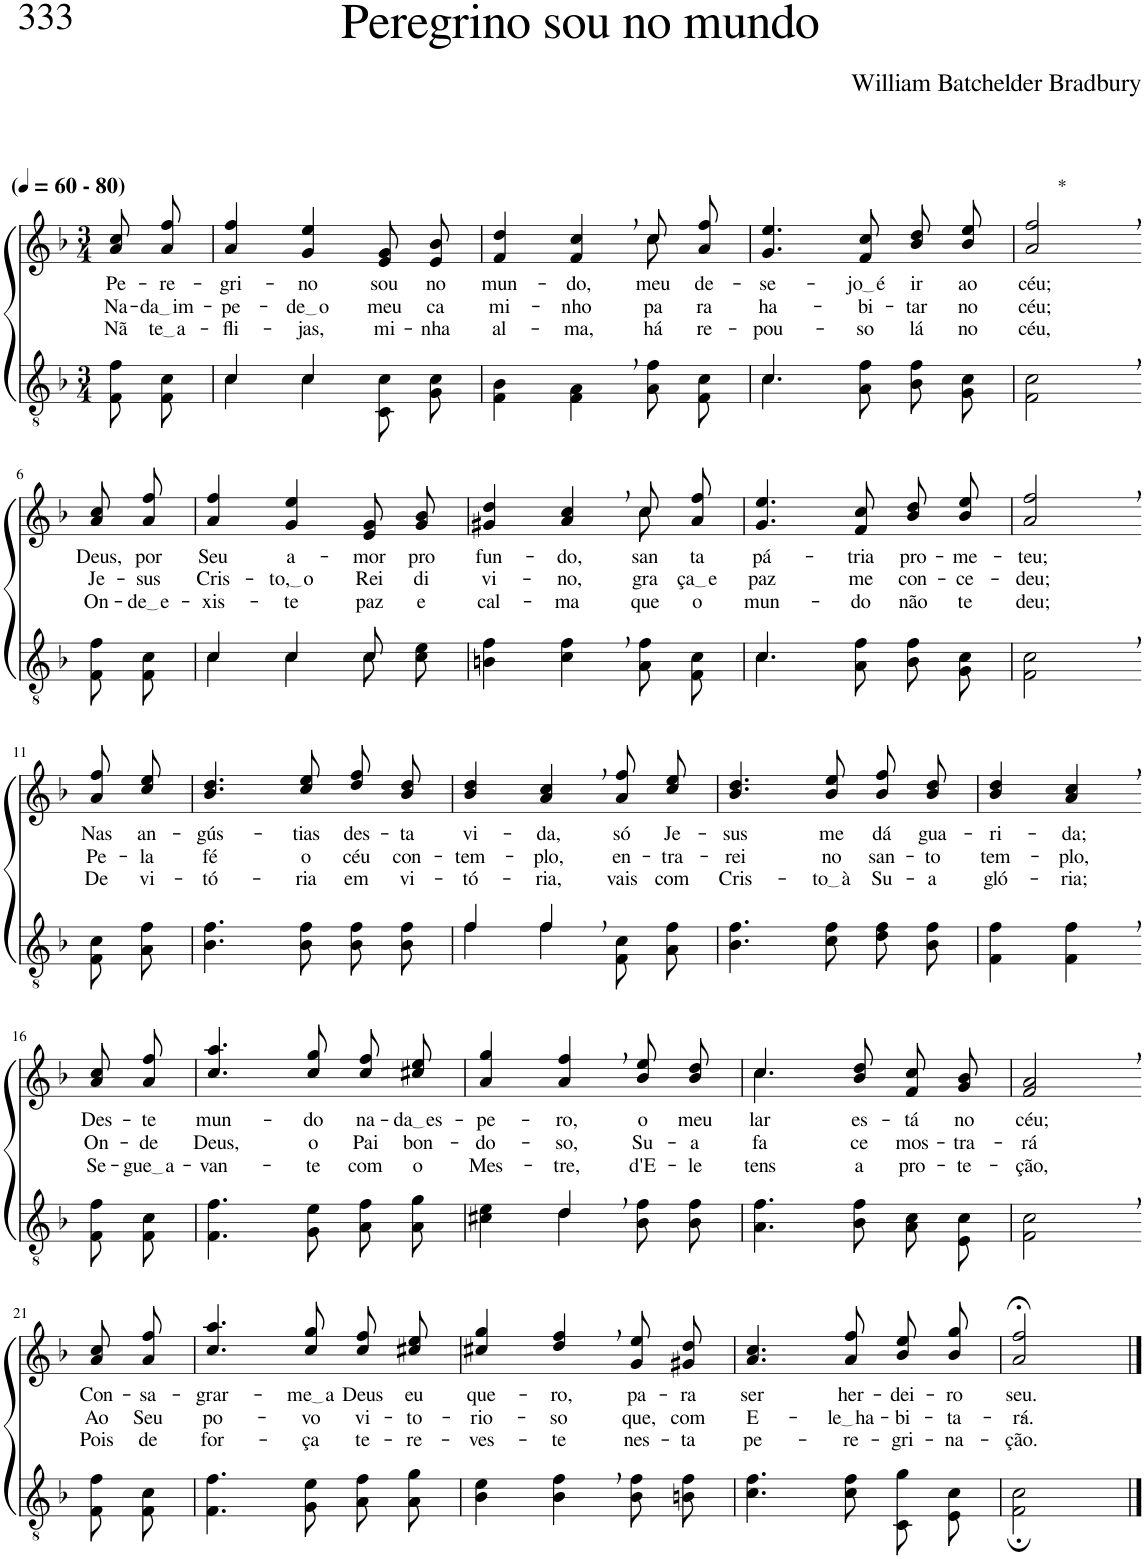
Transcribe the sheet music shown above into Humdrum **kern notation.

**kern	**kern	**text	**text	**text
*part2	*part1	*part1	*part1	*part1
*staff2	*staff1	*staff1	*staff1	*staff1
*I"Parte III e IV	*I"Parte I e II	*	*	*
*clefGv2	*clefG2	*	*	*
*Trd3c5	*Trd3c5	*	*	*
*k[b-]	*k[b-]	*	*	*
*M3/4	*M3/4	*	*	*
*MM60	*MM60	*	*	*
=1	=1	=1	=1	=1
!	!LO:TX:a:B:t=(	!	!	!
!	!LO:TX:a:B:t=- 80)	!	!	!
!	!	!LO:LY:b	!LO:LY:b	!LO:LY:b
8F/ 8f/L	8a\ 8cc\L	Pe-	Na-	Nã
!	!	!LO:LY:b	!LO:LY:b	!LO:LY:b
8F/ 8c/J	8a\ 8ff\J	-re-	da im	te a
=2	=2	=2	=2	=2
*^	*	*	*	*
!	!	!	!LO:LY:b	!LO:LY:b	!LO:LY:b
4c/	4c\	4a/ 4ff/	-gri-	-pe-	-fli-
!	!	!	!LO:LY:b	!LO:LY:b	!LO:LY:b
4c/	4c\	4g/ 4ee/	-no	de o	-jas,
!	!	!	!LO:LY:b	!LO:LY:b	!LO:LY:b
4ryy	8C/ 8c/L	8e/ 8g/L	sou	meu	mi-
!	!	!	!LO:LY:b	!LO:LY:b	!LO:LY:b
.	8G/ 8c/J	8e/ 8b-/J	no	ca-	-nha
=3	=3	=3	=3	=3	=3
*	*	*^	*	*	*
!	!	!	!	!LO:LY:b	!LO:LY:b	!LO:LY:b
*v	*v	*	*	*	*	*
4F\ 4B-\	2ryy	4f/ 4dd/	mun-	-mi-	al-
!	!	!	!LO:LY:b	!LO:LY:b	!LO:LY:b
4F\, 4A\,	.	4f/ 4cc/	-do,	-nho	-ma,
!	!	!	!LO:LY:b	!LO:LY:b	!LO:LY:b
8A\ 8f\L	8cc\	8cc\L	meu	pa-	há
!	!	!	!LO:LY:b	!LO:LY:b	!LO:LY:b
8F\ 8c\J	8ryy	8a\ 8ff\J	de-	-ra	re-
=4	=4	=4	=4	=4	=4
*^	*	*	*	*	*
!	!	!	!	!LO:LY:b	!LO:LY:b	!LO:LY:b
*	*	*v	*v	*	*	*
4.c\	4.c/	4.g/ 4.ee/	-se-	ha-	-pou-
!	!	!	!LO:LY:b	!LO:LY:b	!LO:LY:b
8A\ 8f\	4.ryy	8f/ 8cc/	jo é	-bi-	-so
!	!	!	!LO:LY:b	!LO:LY:b	!LO:LY:b
8B-\ 8f\L	.	8b-\ 8dd\L	ir	-tar	lá
!	!	!	!LO:LY:b	!LO:LY:b	!LO:LY:b
8G\ 8c\J	.	8b-\ 8ee\J	ao	no	no
*v	*v	*	*	*	*
=5	=5	=5	=5	=5
!	!LO:TX:a:t=*	!	!	!
!	!	!LO:LY:b	!LO:LY:b	!LO:LY:b
2F\, 2c\,	2a/, 2ff/,	céu;	céu;	céu,
!!LO:LB:g=z
=6-	=6-	=6-	=6-	=6-
!	!	!LO:LY:b	!LO:LY:b	!LO:LY:b
8F/ 8f/L	8a\ 8cc\L	Deus,	Je-	On-
!	!	!LO:LY:b	!LO:LY:b	!LO:LY:b
8F/ 8c/J	8a\ 8ff\J	por	-sus	de e
=7	=7	=7	=7	=7
*^	*	*	*	*
!	!	!	!LO:LY:b	!LO:LY:b	!LO:LY:b
4c\	4c/	4a/ 4ff/	Seu	Cris-	-xis-
!	!	!	!LO:LY:b	!LO:LY:b	!LO:LY:b
4c\	4c/	4g/ 4ee/	a-	to, o	-te
!	!	!	!LO:LY:b	!LO:LY:b	!LO:LY:b
8c\L	8c/	8e/ 8g/L	-mor	Rei	paz
!	!	!	!LO:LY:b	!LO:LY:b	!LO:LY:b
8c\ 8e\J	8ryy	8g/ 8b-/J	pro-	di-	e
=8	=8	=8	=8	=8	=8
*	*	*^	*	*	*
!	!	!	!	!LO:LY:b	!LO:LY:b	!LO:LY:b
*v	*v	*	*	*	*	*
4Bn\ 4f\	2ryy	4g#X/ 4dd/	-fun-	-vi-	cal-
!	!	!	!LO:LY:b	!LO:LY:b	!LO:LY:b
4c\, 4f\,	.	4a/ 4cc/	-do,	-no,	-ma
!	!	!	!LO:LY:b	!LO:LY:b	!LO:LY:b
8A\ 8f\L	8cc\	8cc\L	san-	gra-	que
!	!	!	!LO:LY:b	!LO:LY:b	!LO:LY:b
8F\ 8c\J	8ryy	8a\ 8ff\J	-ta	ça e	o
=9	=9	=9	=9	=9	=9
*^	*	*	*	*	*
!	!	!	!	!LO:LY:b	!LO:LY:b	!LO:LY:b
*	*	*v	*v	*	*	*
4.c/	4.c\	4.g/ 4.ee/	pá-	paz	mun-
!	!	!	!LO:LY:b	!LO:LY:b	!LO:LY:b
4.ryy	8A\ 8f\	8f/ 8cc/	-tria	me	-do
!	!	!	!LO:LY:b	!LO:LY:b	!LO:LY:b
.	8B-\ 8f\L	8b-\ 8dd\L	pro-	con-	não
!	!	!	!LO:LY:b	!LO:LY:b	!LO:LY:b
.	8G\ 8c\J	8b-\ 8ee\J	-me-	-ce-	te
=10	=10	=10	=10	=10	=10
!	!	!	!LO:LY:b	!LO:LY:b	!LO:LY:b
*v	*v	*	*	*	*
2F\, 2c\,	2a/, 2ff/,	-teu;	-deu;	deu;
!!LO:LB:g=z
=11-	=11-	=11-	=11-	=11-
!	!	!LO:LY:b	!LO:LY:b	!LO:LY:b
8F\ 8c\L	8a\ 8ff\L	Nas	Pe-	De
!	!	!LO:LY:b	!LO:LY:b	!LO:LY:b
8A\ 8f\J	8cc\ 8ee\J	an-	-la	vi-
=12	=12	=12	=12	=12
!	!	!LO:LY:b	!LO:LY:b	!LO:LY:b
4.B-\ 4.f\	4.b-/ 4.dd/	-gús-	fé	-tó-
!	!	!LO:LY:b	!LO:LY:b	!LO:LY:b
8B-\ 8f\	8cc/ 8ee/	-tias	o	-ria
!	!	!LO:LY:b	!LO:LY:b	!LO:LY:b
8B-\ 8f\L	8dd\ 8ff\L	des-	céu	em
!	!	!LO:LY:b	!LO:LY:b	!LO:LY:b
8B-\ 8f\J	8b-\ 8dd\J	-ta	con-	vi-
=13	=13	=13	=13	=13
*^	*	*	*	*
!	!	!	!LO:LY:b	!LO:LY:b	!LO:LY:b
4f/	4f\	4b-/ 4dd/	vi-	-tem-	-tó-
!	!	!	!LO:LY:b	!LO:LY:b	!LO:LY:b
4f,/	4f\	4a/, 4cc/,	-da,	-plo,	-ria,
!	!	!	!LO:LY:b	!LO:LY:b	!LO:LY:b
4ryy	8F\ 8c\L	8a\ 8ff\L	só	en-	vais
!	!	!	!LO:LY:b	!LO:LY:b	!LO:LY:b
.	8A\ 8f\J	8cc\ 8ee\J	Je-	-tra-	com
=14	=14	=14	=14	=14	=14
!	!	!	!LO:LY:b	!LO:LY:b	!LO:LY:b
*v	*v	*	*	*	*
4.B-\ 4.f\	4.b-/ 4.dd/	-sus	-rei	Cris-
!	!	!LO:LY:b	!LO:LY:b	!LO:LY:b
8c\ 8f\	8b-/ 8ee/	me	no	to à
!	!	!LO:LY:b	!LO:LY:b	!LO:LY:b
8d\ 8f\L	8b-\ 8ff\L	dá	san-	Su-
!	!	!LO:LY:b	!LO:LY:b	!LO:LY:b
8B-\ 8f\J	8b-\ 8dd\J	gua-	-to	-a
=15	=15	=15	=15	=15
!	!	!LO:LY:b	!LO:LY:b	!LO:LY:b
4F\ 4f\	4b-/ 4dd/	-ri-	tem-	gló-
!	!	!LO:LY:b	!LO:LY:b	!LO:LY:b
4F\, 4f\,	4a/, 4cc/,	-da;	-plo,	-ria;
!!LO:LB:g=z
=16-	=16-	=16-	=16-	=16-
!	!	!LO:LY:b	!LO:LY:b	!LO:LY:b
8F/ 8f/L	8a\ 8cc\L	Des-	On-	Se-
!	!	!LO:LY:b	!LO:LY:b	!LO:LY:b
8F/ 8c/J	8a\ 8ff\J	-te	-de	gue a
=17	=17	=17	=17	=17
!	!	!LO:LY:b	!LO:LY:b	!LO:LY:b
4.F\ 4.f\	4.cc/ 4.aa/	mun-	Deus,	-van-
!	!	!LO:LY:b	!LO:LY:b	!LO:LY:b
8G\ 8e\	8cc/ 8gg/	-do	o	-te
!	!	!LO:LY:b	!LO:LY:b	!LO:LY:b
8A\ 8f\L	8cc\ 8ff\L	na-	Pai	com
!	!	!LO:LY:b	!LO:LY:b	!LO:LY:b
8A\ 8g\J	8cc#X\ 8ee\J	da es	bon-	o
=18	=18	=18	=18	=18
*^	*	*	*	*
!	!	!	!LO:LY:b	!LO:LY:b	!LO:LY:b
4ryy	4c#X\ 4e\	4a/ 4gg/	-pe-	-do-	Mes-
!	!	!	!LO:LY:b	!LO:LY:b	!LO:LY:b
4d,/	4d\	4a/, 4ff/,	-ro,	-so,	-tre,
!	!	!	!LO:LY:b	!LO:LY:b	!LO:LY:b
4ryy	8B-\ 8f\L	8b-\ 8ee\L	o	Su-	d'E-
!	!	!	!LO:LY:b	!LO:LY:b	!LO:LY:b
.	8B-\ 8f\J	8b-\ 8dd\J	meu	-a	-le
=19	=19	=19	=19	=19	=19
!	!	!	!LO:LY:b	!LO:LY:b	!LO:LY:b
*v	*v	*^	*	*	*
4.A\ 4.f\	4.cc\	4.cc/	lar	fa-	tens
!	!	!	!LO:LY:b	!LO:LY:b	!LO:LY:b
8B-\ 8f\	4.ryy	8b-/ 8dd/	es-	-ce	a
!	!	!	!LO:LY:b	!LO:LY:b	!LO:LY:b
8A\ 8c\L	.	8f/ 8cc/L	-tá	mos-	pro-
!	!	!	!LO:LY:b	!LO:LY:b	!LO:LY:b
8E\ 8c\J	.	8g/ 8b-/J	no	-tra-	-te-
=20	=20	=20	=20	=20	=20
!	!	!	!LO:LY:b	!LO:LY:b	!LO:LY:b
*	*v	*v	*	*	*
2F\, 2c\,	2f/, 2a/,	céu;	-rá	-ção,
!!LO:LB:g=z
=21-	=21-	=21-	=21-	=21-
!	!	!LO:LY:b	!LO:LY:b	!LO:LY:b
8F/ 8f/L	8a\ 8cc\L	Con-	Ao	Pois
!	!	!LO:LY:b	!LO:LY:b	!LO:LY:b
8F/ 8c/J	8a\ 8ff\J	-sa-	Seu	de
=22	=22	=22	=22	=22
!	!	!LO:LY:b	!LO:LY:b	!LO:LY:b
4.F\ 4.f\	4.cc/ 4.aa/	-grar-	po-	for-
!	!	!LO:LY:b	!LO:LY:b	!LO:LY:b
8G\ 8e\	8cc/ 8gg/	me a	-vo	-ça
!	!	!LO:LY:b	!LO:LY:b	!LO:LY:b
8A\ 8f\L	8cc\ 8ff\L	Deus	vi-	te-
!	!	!LO:LY:b	!LO:LY:b	!LO:LY:b
8A\ 8g\J	8cc#X\ 8ee\J	eu	-to-	-re-
=23	=23	=23	=23	=23
!	!	!LO:LY:b	!LO:LY:b	!LO:LY:b
4B-\ 4e\	4cc#X/ 4gg/	que-	-rio-	-ves-
!	!	!LO:LY:b	!LO:LY:b	!LO:LY:b
4B-\, 4f\,	4dd/, 4ff/,	-ro,	-so	-te
!	!	!LO:LY:b	!LO:LY:b	!LO:LY:b
8B-\ 8f\L	8g\ 8ee\L	pa-	que,	nes-
!	!	!LO:LY:b	!LO:LY:b	!LO:LY:b
8Bn\ 8f\J	8g#X\ 8dd\J	-ra	com	-ta
=24	=24	=24	=24	=24
!	!	!LO:LY:b	!LO:LY:b	!LO:LY:b
4.c\ 4.f\	4.a/ 4.cc/	ser	E-	pe-
!	!	!LO:LY:b	!LO:LY:b	!LO:LY:b
8c\ 8f\	8a/ 8ff/	her-	le ha	-re-
!	!	!LO:LY:b	!LO:LY:b	!LO:LY:b
8C/ 8g/L	8b-\ 8ee\L	-dei-	-bi-	-gri-
!	!	!LO:LY:b	!LO:LY:b	!LO:LY:b
8E/ 8c/J	8b-\ 8gg\J	-ro	-ta-	-na-
=25	=25	=25	=25	=25
!	!	!LO:LY:b	!LO:LY:b	!LO:LY:b
2F\; 2c\;	2a/;< 2ff/;<	seu.	-rá.-	-ção.
==	==	==	==	==
*-	*-	*-	*-	*-
